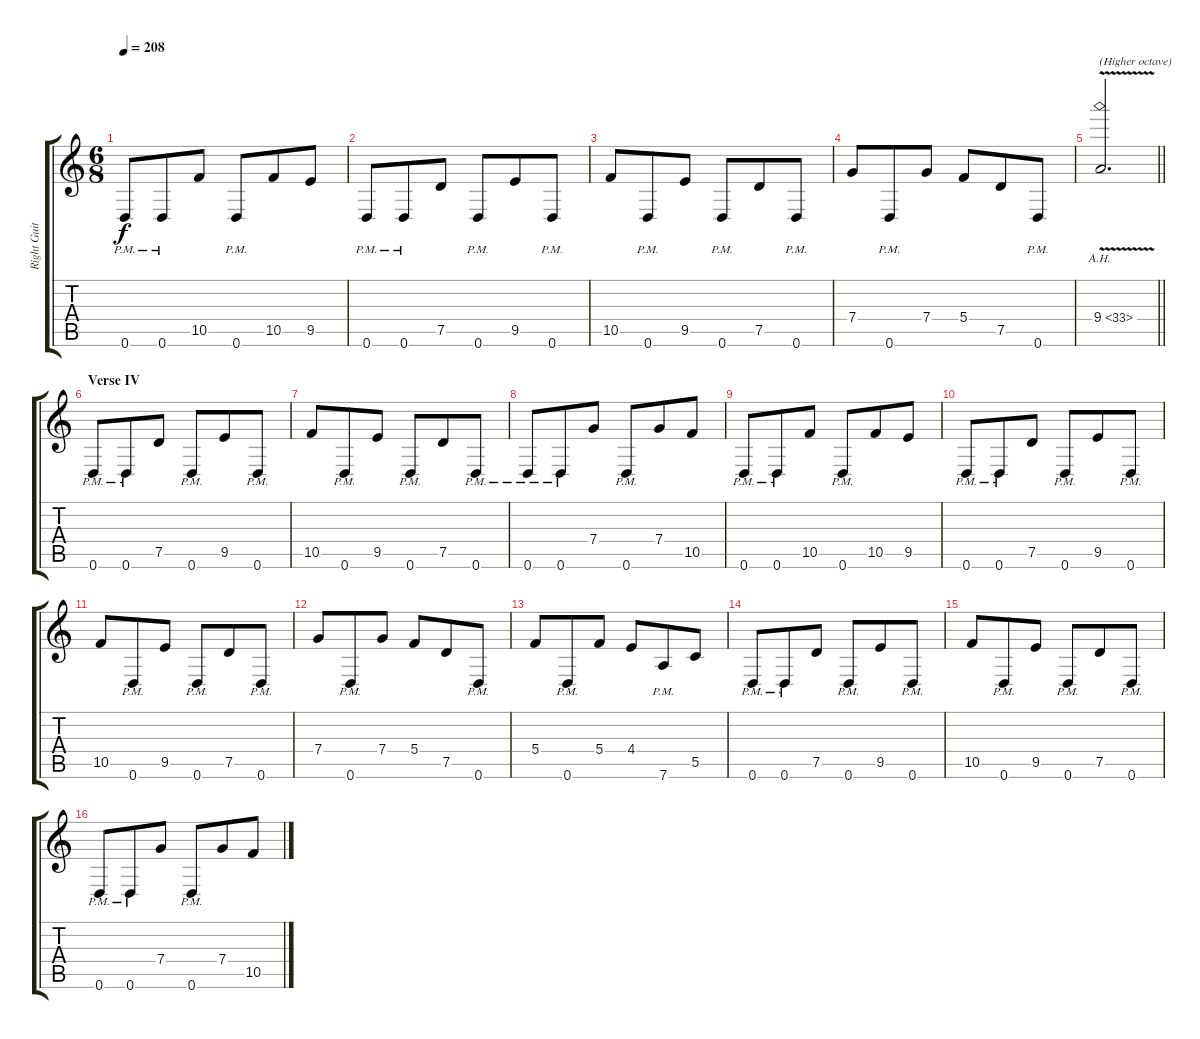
\track ("Right Guitar" "Right Guit") {instrument distortionguitar}
\staff {score tabs}
\tuning (D4 A3 F3 C3 G2 D2) {hide}
\ts (6 8)
\tempo 208
\clef g2
\ks c
0.6{pm}.8{dy f} 0.6{pm}.8 10.5.8 0.6{pm}.8 10.5.8 9.5.8 |
0.6{pm}.8 0.6{pm}.8 7.5.8 0.6{pm}.8 9.5.8 0.6{pm}.8 |
10.5.8 0.6{pm}.8 9.5.8 0.6{pm}.8 7.5.8 0.6{pm}.8 |
7.4.8 0.6{pm}.8 7.4.8 5.4.8 7.5.8 0.6{pm}.8 |
\barLineRight lightlight
9.4{ah 24 v}.2{d txt "(Higher octave)"} |
\section ("" "Verse IV")
0.6{pm}.8 0.6{pm}.8 7.5.8 0.6{pm}.8 9.5.8 0.6{pm}.8 |
10.5.8 0.6{pm}.8 9.5.8 0.6{pm}.8 7.5.8 0.6{pm}.8 |
0.6{pm}.8 0.6{pm}.8 7.4.8 0.6{pm}.8 7.4.8 10.5.8 |
0.6{pm}.8 0.6{pm}.8 10.5.8 0.6{pm}.8 10.5.8 9.5.8 |
0.6{pm}.8 0.6{pm}.8 7.5.8 0.6{pm}.8 9.5.8 0.6{pm}.8 |
10.5.8 0.6{pm}.8 9.5.8 0.6{pm}.8 7.5.8 0.6{pm}.8 |
7.4.8 0.6{pm}.8 7.4.8 5.4.8 7.5.8 0.6{pm}.8 |
5.4.8 0.6{pm}.8 5.4.8 4.4.8 7.6{pm}.8 5.5.8 |
0.6{pm}.8 0.6{pm}.8 7.5.8 0.6{pm}.8 9.5.8 0.6{pm}.8 |
10.5.8 0.6{pm}.8 9.5.8 0.6{pm}.8 7.5.8 0.6{pm}.8 |
0.6{pm}.8 0.6{pm}.8 7.4.8 0.6{pm}.8 7.4.8 10.5.8
